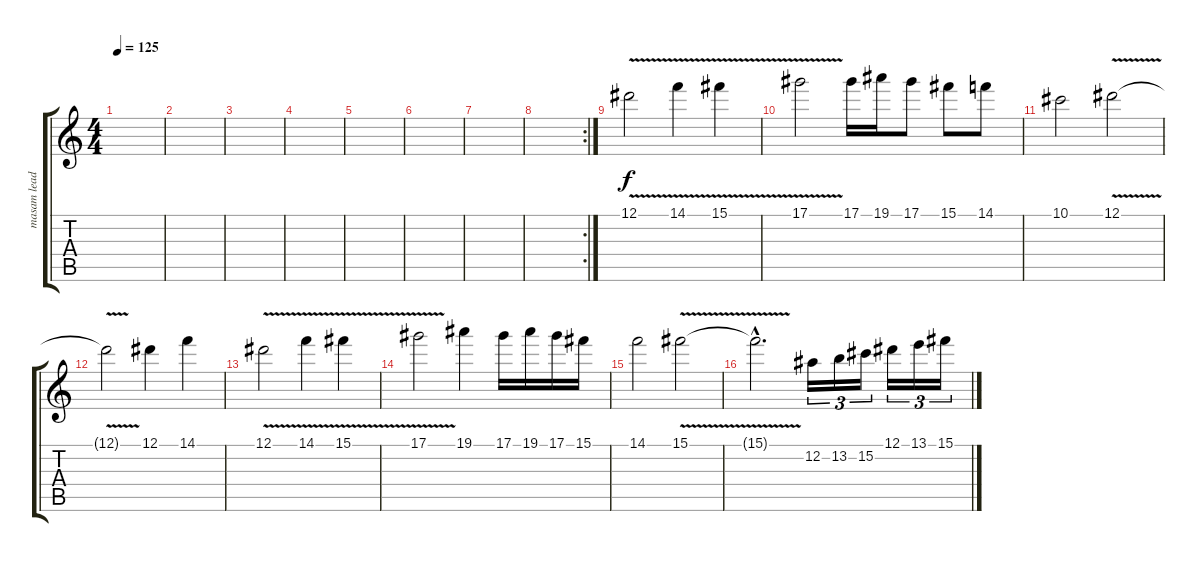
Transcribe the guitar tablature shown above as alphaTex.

\track ("masam lead" "masam lead") {instrument distortionguitar}
\staff {score tabs}
\tuning (Eb4 Bb3 Gb3 Db3 Ab2 Eb2) {hide}
\ts (4 4)
\tempo 125
\clef g2
\ks c
|
|
|
|
|
|
|
\rc 2
|
12.1{v}.2 14.1{v}.4 15.1{v}.4 |
17.1{v}.2 17.1.16 19.1.16 17.1.8 15.1.8 14.1.8 |
10.1.2 12.1{v}.2 |
12.1{t}.2 12.1.4 14.1.4 |
12.1{v}.2 14.1{v}.4 15.1{v}.4 |
17.1{v}.2 19.1.4 17.1.16 19.1.16 17.1.16 15.1.16 |
14.1.2 15.1{v}.2 |
15.1{hac t}.2{d} 12.2.16{tu (3 2)} 13.2.16{tu (3 2)} 15.2.16{tu (3 2)} 12.1.16{tu (3 2)} 13.1.16{tu (3 2)} 15.1.16{tu (3 2)}
